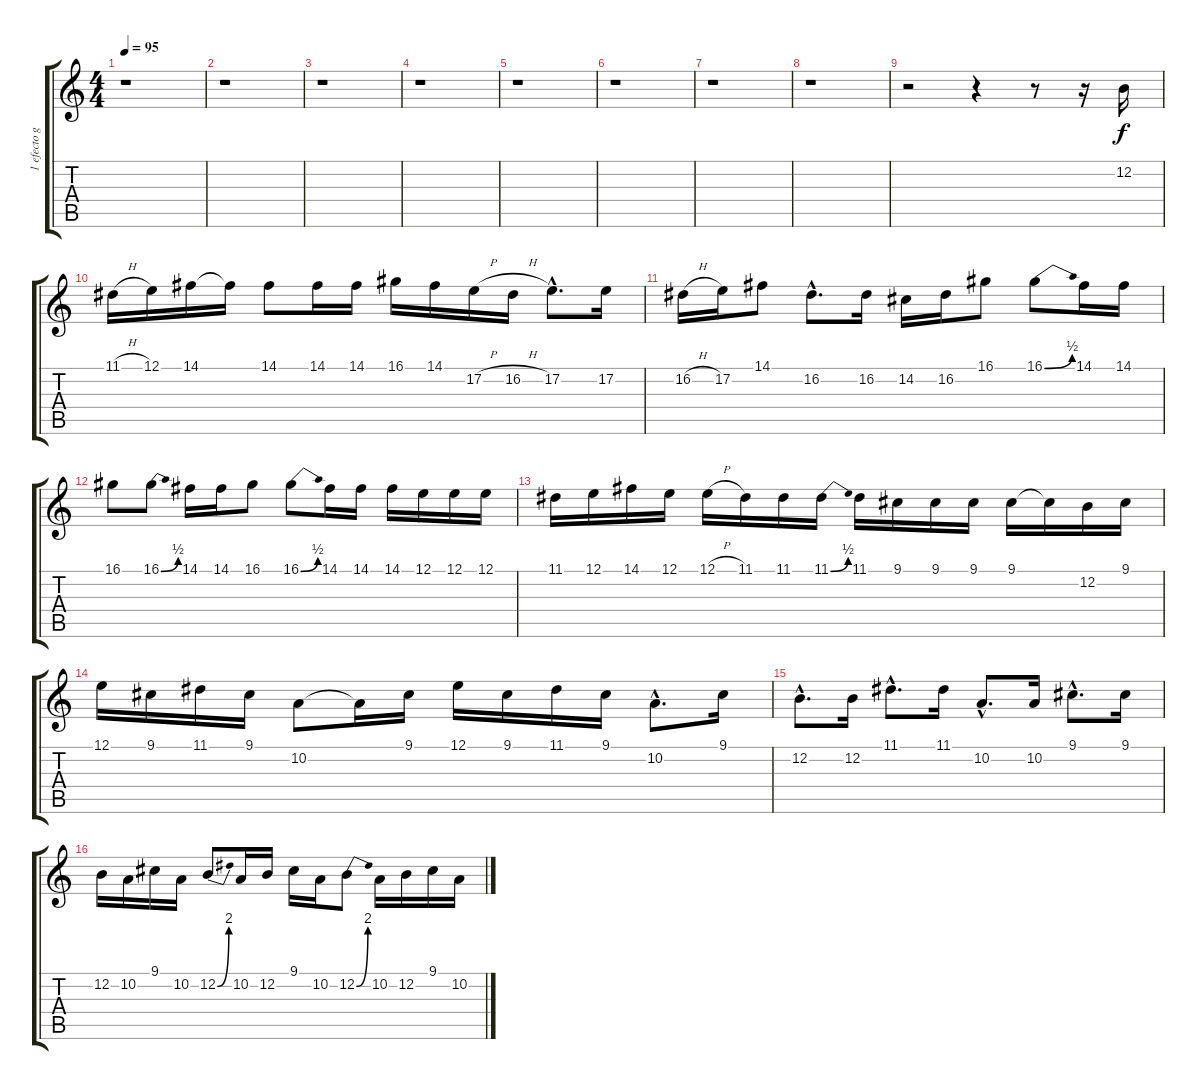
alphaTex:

\track ("1 efecto guitarra" "1 efecto g") {instrument bagpipe}
\staff {score tabs}
\tuning (E4 B3 G3 D3 A2 E2) {hide}
\ts (4 4)
\tempo 95
\clef g2
\ks c
r.1{dy f instrument bagpipe} |
r.1 |
r.1 |
r.1 |
r.1 |
r.1 |
r.1 |
r.1 |
r.2 r.4 r.8 r.16 12.2.16 |
11.1{h}.16 12.1.16 14.1.16 14.1{t}.16 14.1.8 14.1.16 14.1.16 16.1.16 14.1.16 17.2{h}.16 16.2{h}.16 17.2{hac}.8{d} 17.2.16 |
16.2{h}.16 17.2.16 14.1.8 16.2{hac}.8{d} 16.2.16 14.2.16 16.2.16 16.1.8 16.1{be (bend 0 0 60 2)}.8 14.1.16 14.1.16 |
16.1.8 16.1{be (bend 0 0 60 2)}.8 14.1.16 14.1.16 16.1.8 16.1{be (bend 0 0 60 2)}.8 14.1.16 14.1.16 14.1.16 12.1.16 12.1.16 12.1.16 |
11.1.16 12.1.16 14.1.16 12.1.16 12.1{h}.16 11.1.16 11.1.16 11.1{be (bend 0 0 60 2)}.16 11.1.16 9.1.16 9.1.16 9.1.16 9.1.16 9.1{t}.16 12.2.16 9.1.16 |
12.1.16 9.1.16 11.1.16 9.1.16 10.2.8 10.2{t}.16 9.1.16 12.1.16 9.1.16 11.1.16 9.1.16 10.2{hac}.8{d} 9.1.16 |
12.2{hac}.8{d} 12.2.16 11.1{hac}.8{d} 11.1.16 10.2{hac}.8{d} 10.2.16 9.1{hac}.8{d} 9.1.16 |
12.2.16 10.2.16 9.1.16 10.2.16 12.2{be (bend 0 0 60 8)}.8 10.2.16 12.2.16 9.1.16 10.2.16 12.2{be (bend 0 0 60 8)}.8 10.2.16 12.2.16 9.1.16 10.2.16
